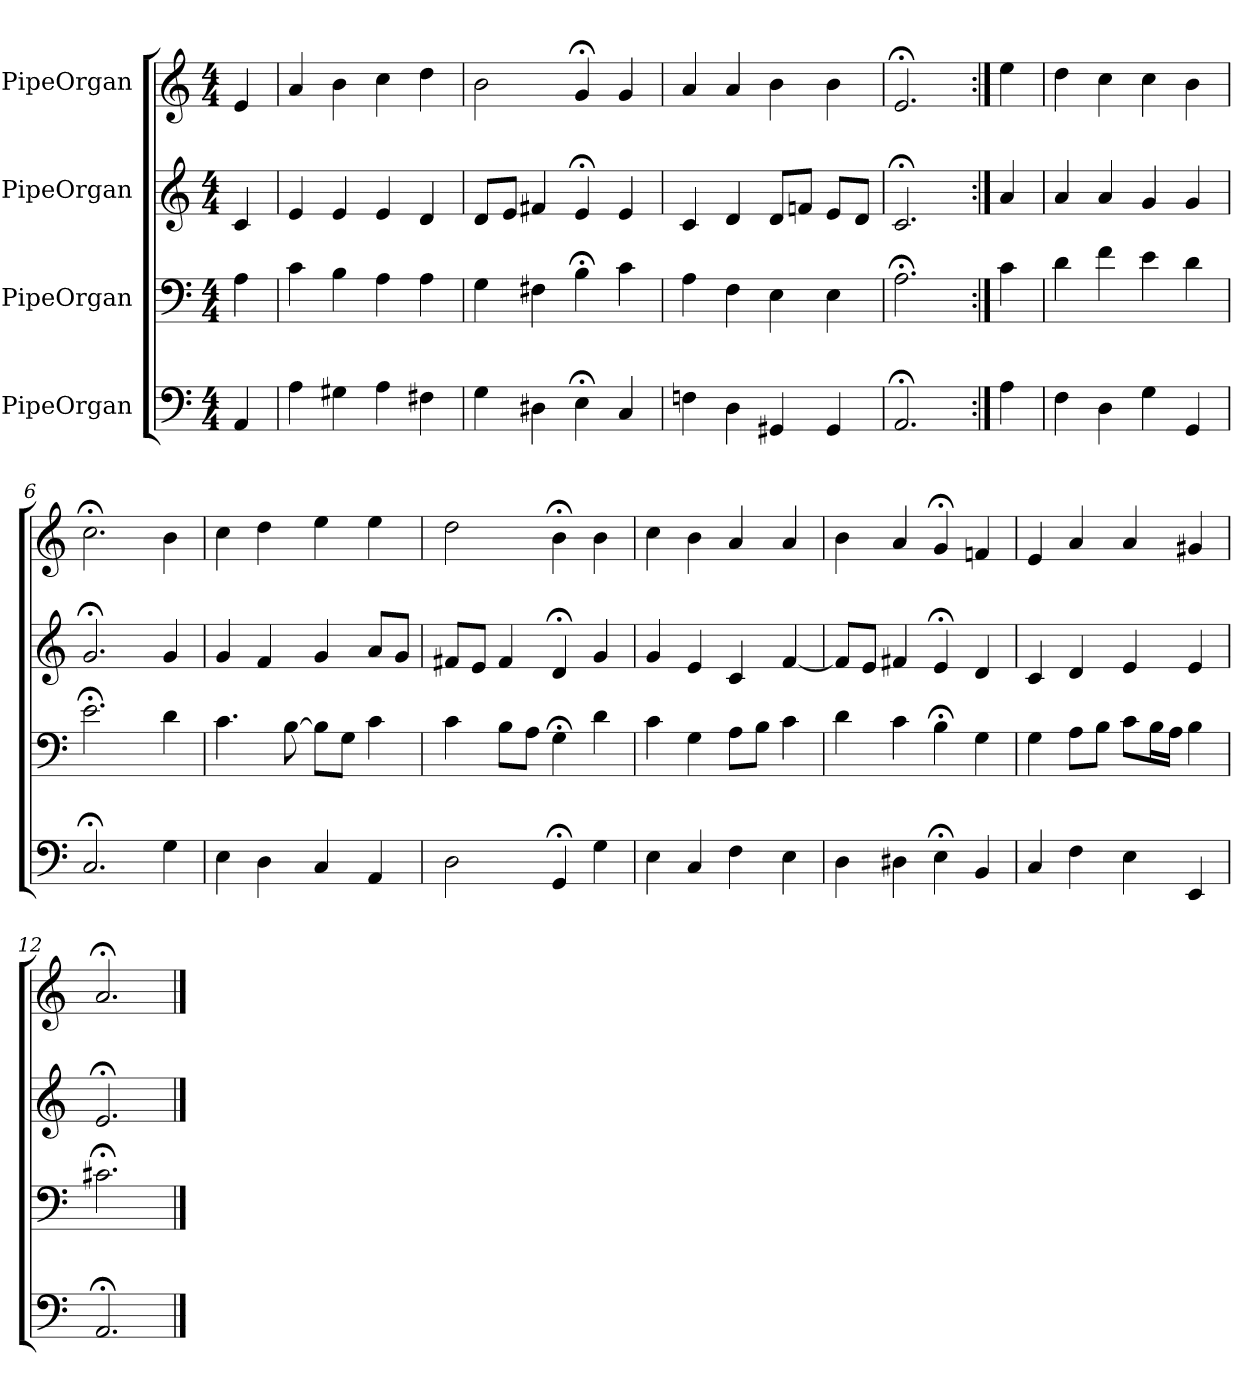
**kern	**kern	**kern	**kern
*part4	*part3	*part2	*part1
*staff4	*staff3	*staff2	*staff1
*I"PipeOrgan	*I"PipeOrgan	*I"PipeOrgan	*I"PipeOrgan
*clefF4	*clefF4	*clefG2	*clefG2
*k[]	*k[]	*k[]	*k[]
*a:	*a:	*a:	*a:
*M4/4	*M4/4	*M4/4	*M4/4
*MM60	*MM60	*MM60	*MM60
=	=	=	=
4AA	4A	4c	4e
=1	=1	=1	=1
4A	4c	4e	4a
4G#X	4B	4e	4b
4A	4A	4e	4cc
4F#X	4A	4d	4dd
=2	=2	=2	=2
4G	4G	8d/L	2b
.	.	8e/J	.
4D#X	4F#X	4f#X	.
4E;<	4B;<	4e;<	4g;<
4C	4c	4e	4g
=3	=3	=3	=3
4Fn	4A	4c	4a
4D	4F	4d	4a
4GG#X	4E	8d/L	4b
.	.	8fn/J	.
4GG#	4E	8e/L	4b
.	.	8d/J	.
=4	=4	=4	=4
2.AA;<	2.A;<	2.c;<	2.e;<
=:|!	=:|!	=:|!	=:|!
4A	4c	4a	4ee
=5	=5	=5	=5
4F	4d	4a	4dd
4D	4f	4a	4cc
4G	4e	4g	4cc
4GG	4d	4g	4b
=6	=6	=6	=6
2.C;<	2.e;<	2.g;<	2.cc;<
4G	4d	4g	4b
=7	=7	=7	=7
4E	4.c	4g	4cc
4D	.	4f	4dd
.	[8B	.	.
4C	8B\L]	4g	4ee
.	8G\J	.	.
4AA	4c	8a/L	4ee
.	.	8g/J	.
=8	=8	=8	=8
2D	4c	8f#X/L	2dd
.	.	8e/J	.
.	8B\L	4f#	.
.	8A\J	.	.
4GG;<	4G;<	4d;<	4b;<
4G	4d	4g	4b
=9	=9	=9	=9
4E	4c	4g	4cc
4C	4G	4e	4b
4F	8A\L	4c	4a
.	8B\J	.	.
4E	4c	[4f	4a
=10	=10	=10	=10
4D	4d	8f/L]	4b
.	.	8e/J	.
4D#X	4c	4f#X	4a
4E;<	4B;<	4e;<	4g;<
4BB	4G	4d	4fn
=11	=11	=11	=11
4C	4G	4c	4e
4F	8A\L	4d	4a
.	8B\J	.	.
4E	8c\L	4e	4a
.	16B\L	.	.
.	16A\JJ	.	.
4EE	4B	4e	4g#X
=12	=12	=12	=12
2.AA;<	2.c#X;<	2.e;<	2.a;<
==	==	==	==
*-	*-	*-	*-
